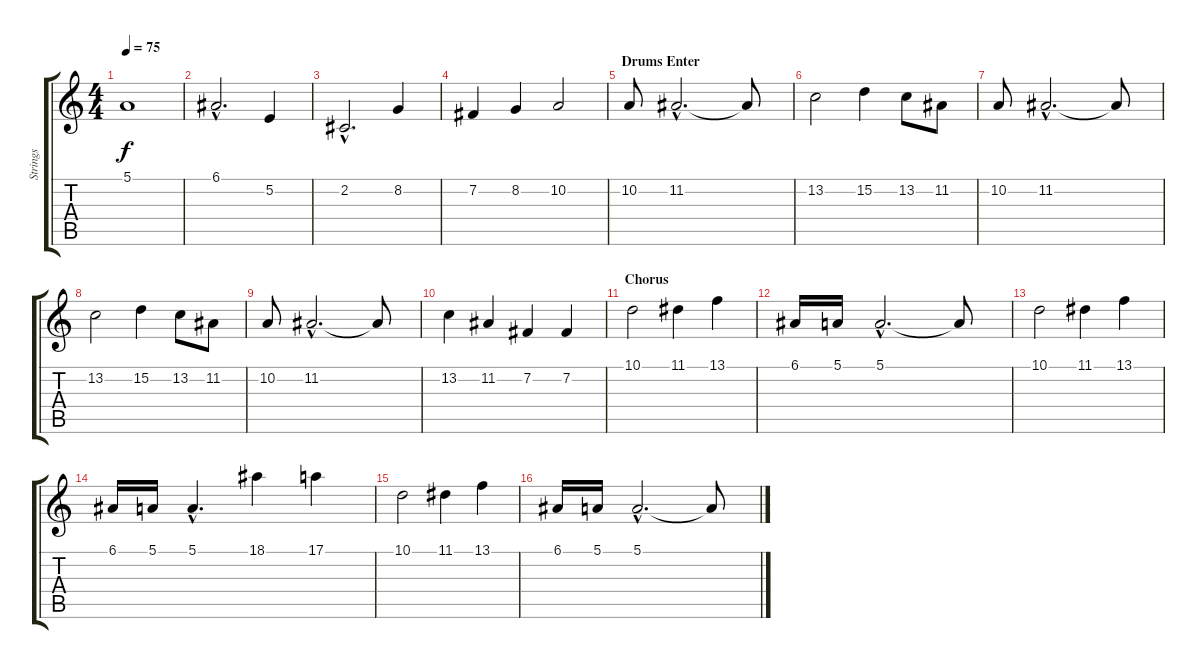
\track ("Strings" "Strings") {instrument stringensemble1}
\staff {score tabs}
\tuning (E4 B3 G3 D3 A2 E2) {hide}
\ts (4 4)
\tempo 75
\clef g2
\ks c
5.1.1{dy f} |
6.1{hac}.2{d} 5.2.4 |
2.2{hac}.2{d} 8.2.4 |
7.2.4 8.2.4 10.2.2 |
\section ("" "Drums Enter")
10.2.8 11.2{hac}.2{d} 11.2{t}.8 |
13.2.2 15.2.4 13.2.8 11.2.8 |
10.2.8 11.2{hac}.2{d} 11.2{t}.8 |
13.2.2 15.2.4 13.2.8 11.2.8 |
10.2.8 11.2{hac}.2{d} 11.2{t}.8 |
13.2.4 11.2.4 7.2.4 7.2.4 |
\section ("" "Chorus")
10.1.2{volume 14} 11.1.4 13.1.4 |
6.1.16 5.1.16 5.1{hac}.2{d} 5.1{t}.8 |
10.1.2 11.1.4 13.1.4 |
6.1.16 5.1.16 5.1{hac}.4{d} 18.1.4 17.1.4 |
10.1.2 11.1.4 13.1.4 |
6.1.16 5.1.16 5.1{hac}.2{d} 5.1{t}.8
